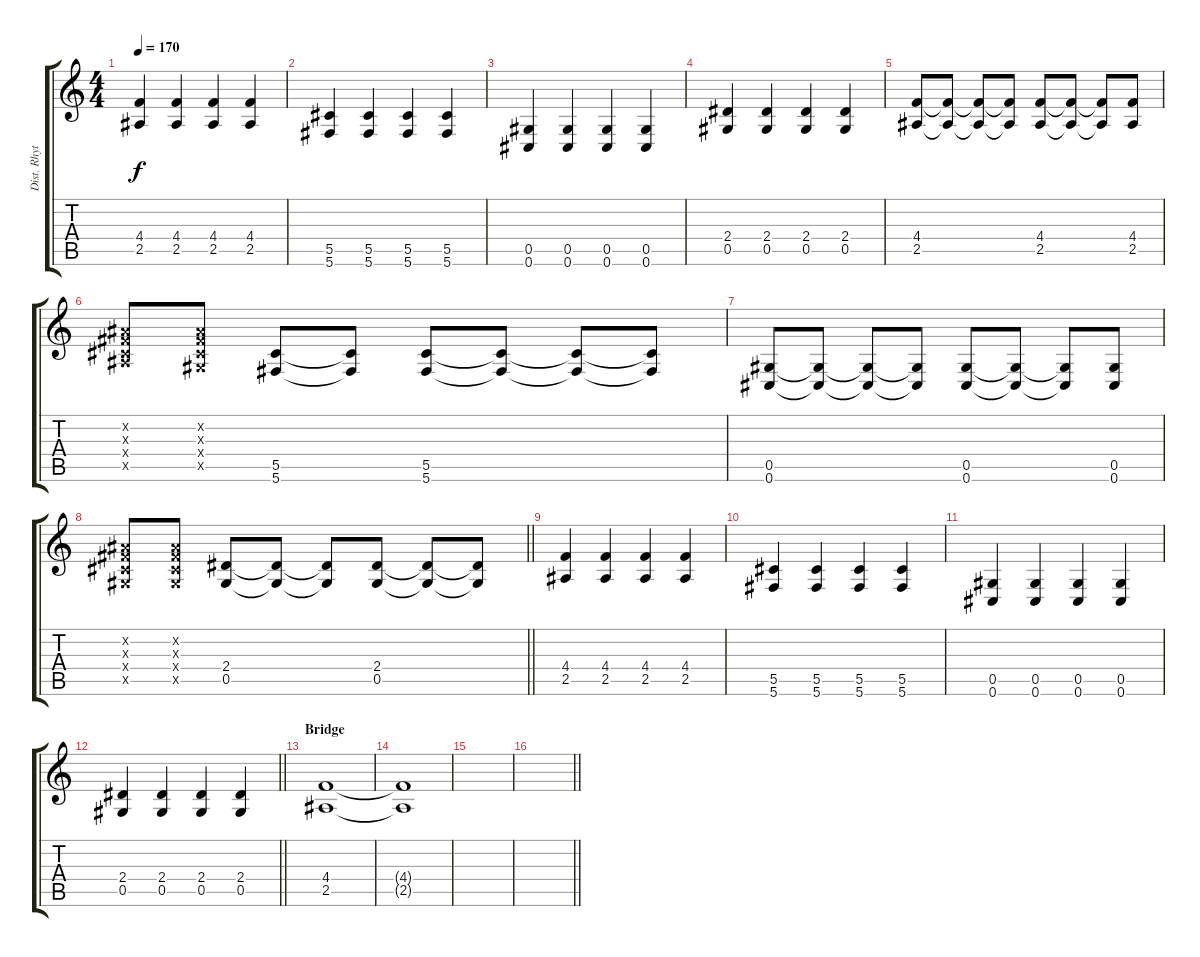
\track ("Dist. Rhytm Guitar [R]" "Dist. Rhyt") {instrument distortionguitar}
\staff {score tabs}
\tuning (Eb4 Bb3 Gb3 Db3 Ab2 Db2) {hide}
\ts (4 4)
\tempo 170
\clef g2
\ks c
(4.4 2.5).4{dy f} (4.4 2.5).4 (4.4 2.5).4 (4.4 2.5).4 |
(5.5 5.6).4 (5.5 5.6).4 (5.5 5.6).4 (5.5 5.6).4 |
(0.5 0.6).4 (0.5 0.6).4 (0.5 0.6).4 (0.5 0.6).4 |
(2.4 0.5).4 (2.4 0.5).4 (2.4 0.5).4 (2.4 0.5).4 |
(4.4 2.5).8 (4.4{t} 2.5{t}).8 (4.4{t} 2.5{t}).8 (4.4{t} 2.5{t}).8 (4.4 2.5).8 (4.4{t} 2.5{t}).8 (4.4{t} 2.5{t}).8 (4.4 2.5).8 |
(0.2{x} 0.3{x} 0.4{x} 2.5{x}).8 (0.2{x} 0.3{x} 0.4{x} 0.5{x}).8 (5.5 5.6).8 (5.5{t} 5.6{t}).8 (5.5 5.6).8 (5.5{t} 5.6{t}).8 (5.5{t} 5.6{t}).8 (5.5{t} 5.6{t}).8 |
(0.5 0.6).8 (0.5{t} 0.6{t}).8 (0.5{t} 0.6{t}).8 (0.5{t} 0.6{t}).8 (0.5 0.6).8 (0.5{t} 0.6{t}).8 (0.5{t} 0.6{t}).8 (0.5 0.6).8 |
\barLineRight lightlight
(0.2{x} 0.3{x} 0.4{x} 0.5{x}).8 (0.2{x} 0.3{x} 0.4{x} 0.5{x}).8 (2.4 0.5).8 (2.4{t} 0.5{t}).8 (2.4{t} 0.5{t}).8 (2.4 0.5).8 (2.4{t} 0.5{t}).8 (2.4{t} 0.5{t}).8 |
(4.4 2.5).4 (4.4 2.5).4 (4.4 2.5).4 (4.4 2.5).4 |
(5.5 5.6).4 (5.5 5.6).4 (5.5 5.6).4 (5.5 5.6).4 |
(0.5 0.6).4 (0.5 0.6).4 (0.5 0.6).4 (0.5 0.6).4 |
\barLineRight lightlight
(2.4 0.5).4 (2.4 0.5).4 (2.4 0.5).4 (2.4 0.5).4 |
\section ("" "Bridge")
(4.4 2.5).1{volume 0} |
(4.4{t} 2.5{t}).1 |
|
\barLineRight lightlight
